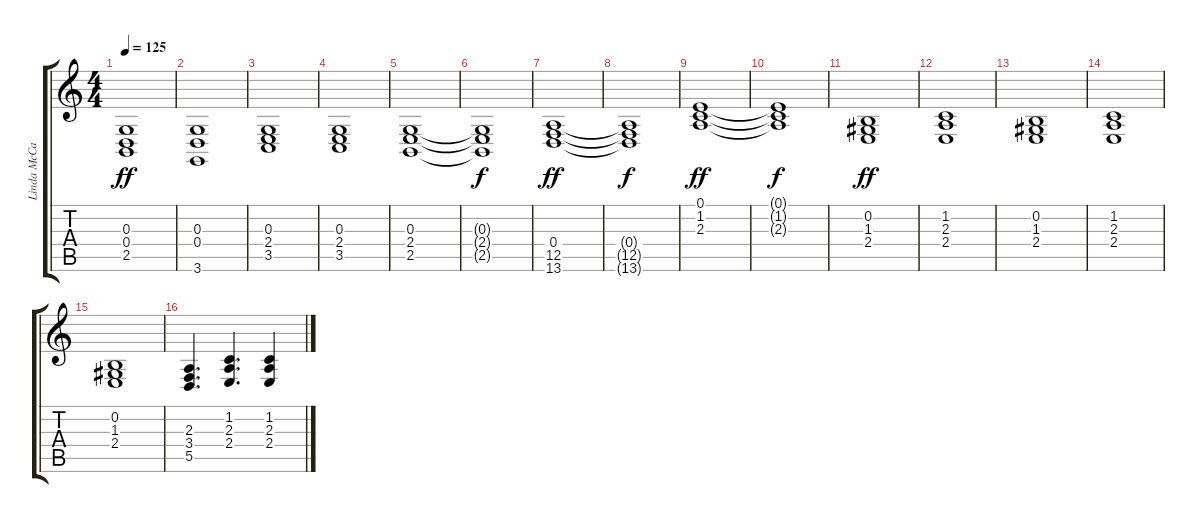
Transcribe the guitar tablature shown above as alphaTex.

\track ("Linda McCartney HL" "Linda McCa") {instrument electricpiano2}
\staff {score tabs}
\tuning (E4 B3 G3 D3 A2 E2) {hide}
\ts (4 4)
\tempo 125
\clef g2
\ks c
(0.3 0.4 2.5).1{dy ff} |
(0.3 0.4 3.6).1 |
(0.3 2.4 3.5).1 |
(0.3 2.4 3.5).1 |
(0.3 2.4 2.5).1 |
(0.3{t} 2.4{t} 2.5{t}).1{dy f} |
(0.4 12.5 13.6).1{dy ff} |
(0.4{t} 12.5{t} 13.6{t}).1{dy f} |
(0.1 1.2 2.3).1{dy ff} |
(0.1{t} 1.2{t} 2.3{t}).1{dy f} |
(0.2 1.3 2.4).1{dy ff} |
(1.2 2.3 2.4).1 |
(0.2 1.3 2.4).1 |
(1.2 2.3 2.4).1 |
(0.2 1.3 2.4).1 |
(2.3 3.4 5.5).4{d} (1.2 2.3 2.4).4{d} (1.2 2.3 2.4).4
